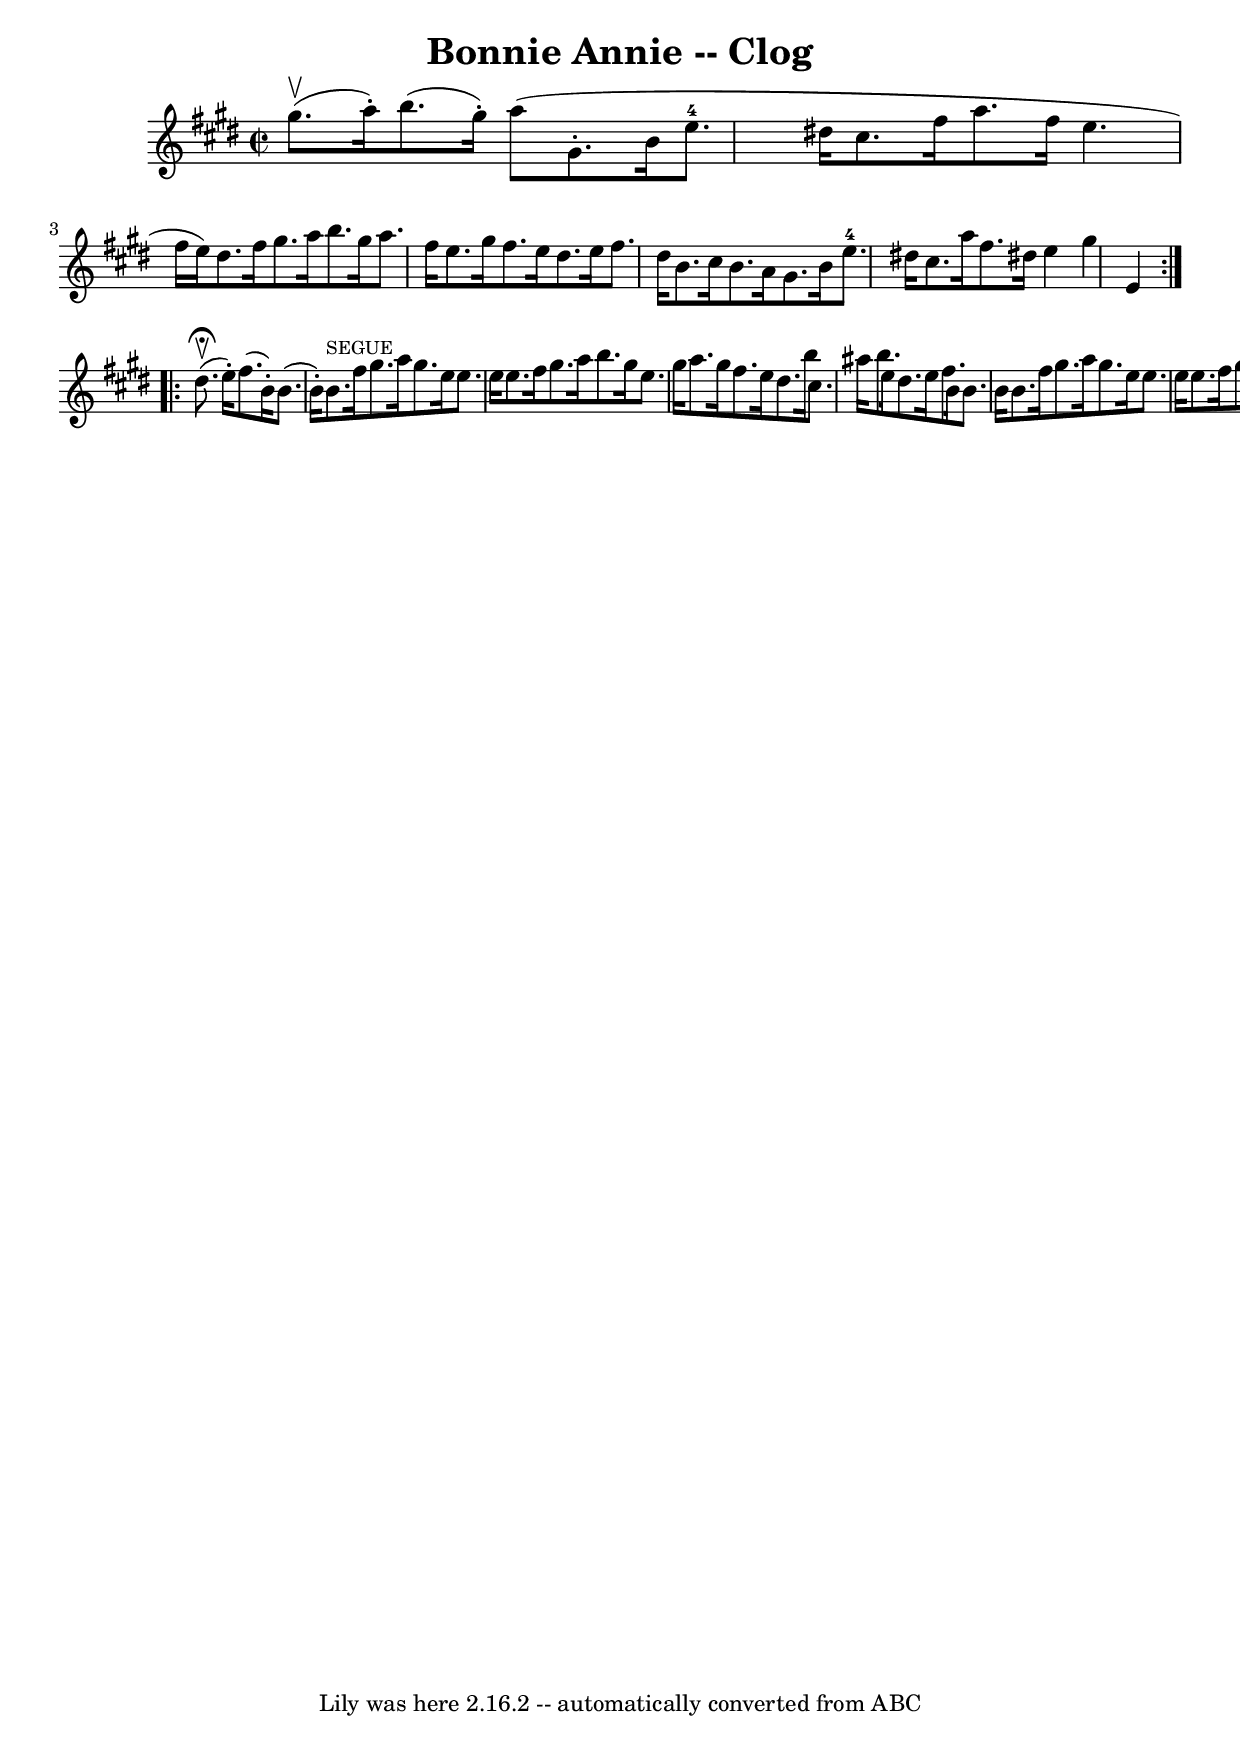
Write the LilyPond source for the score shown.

\version "2.16.2"
\include "Mammoth.ily"
\header {
	%% book = "Ryan's Mammoth Collection"
	crossRefNumber = "1"
	footnotes = "\\\\158 942"
	origin = "SCOTCH"
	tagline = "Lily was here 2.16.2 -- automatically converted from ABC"
	title = "Bonnie Annie -- Clog"
}
voicedefault =  {


\repeat volta 2 {
\override Staff.TimeSignature #'style = #'C
 \time 2/2 
\key e \major gis''8.^\upbow(a''16 -.) |
 b''8. (
 gis''16 -.) a''8 (gis'8. -. b'16 e''8.-4 dis''!16    
cis''8. fis''16 a''8. fis''16    |
 e''4. fis''16 (e''16 
) dis''8. fis''16 gis''8. a''16    |
 b''8. gis''16   
 a''8. fis''16 e''8. gis''16 fis''8. e''16    |
 dis''8. 
 e''16 fis''8. dis''16 b'8. cis''16 b'8. a'16    |
   
gis'8. b'16 e''8.-4 dis''!16 cis''8. a''16 fis''8.    
dis''!16    |
 e''4 gis''4 e'4    }     \repeat volta 2 {   
dis''8.^\fermata^\upbow(e''16 -.) |
 fis''8. (b'16 -.)   
b'8. (b'16 -.) b'8.^\segue fis''16 gis''8. a''16    |
 
 gis''8. e''16 e''8. e''16 e''8. fis''16 gis''8. a''16    
|
 b''8. gis''16 e''8. gis''16 a''8. gis''16    
fis''8. e''16    |
 dis''8. b''16 cis''8. ais''16 b''8.  
 e''16 dis''8. e''16    |
 fis''8. b'16 b'8. b'16    
b'8. fis''16 gis''8. a''16    |
 gis''8. e''16 e''8.    
e''16 e''8. fis''16 gis''8. ais''16    |
 b''8. fis''16  
 gis''8. e''16 dis''8. fis''16 e''8. cis''16    |
     
b'4 dis''4 b'4      }   
}

\score{
    <<

	\context Staff="default"
	{
	    \voicedefault 
	}

    >>
	\layout {
	}
	\midi {}
}
